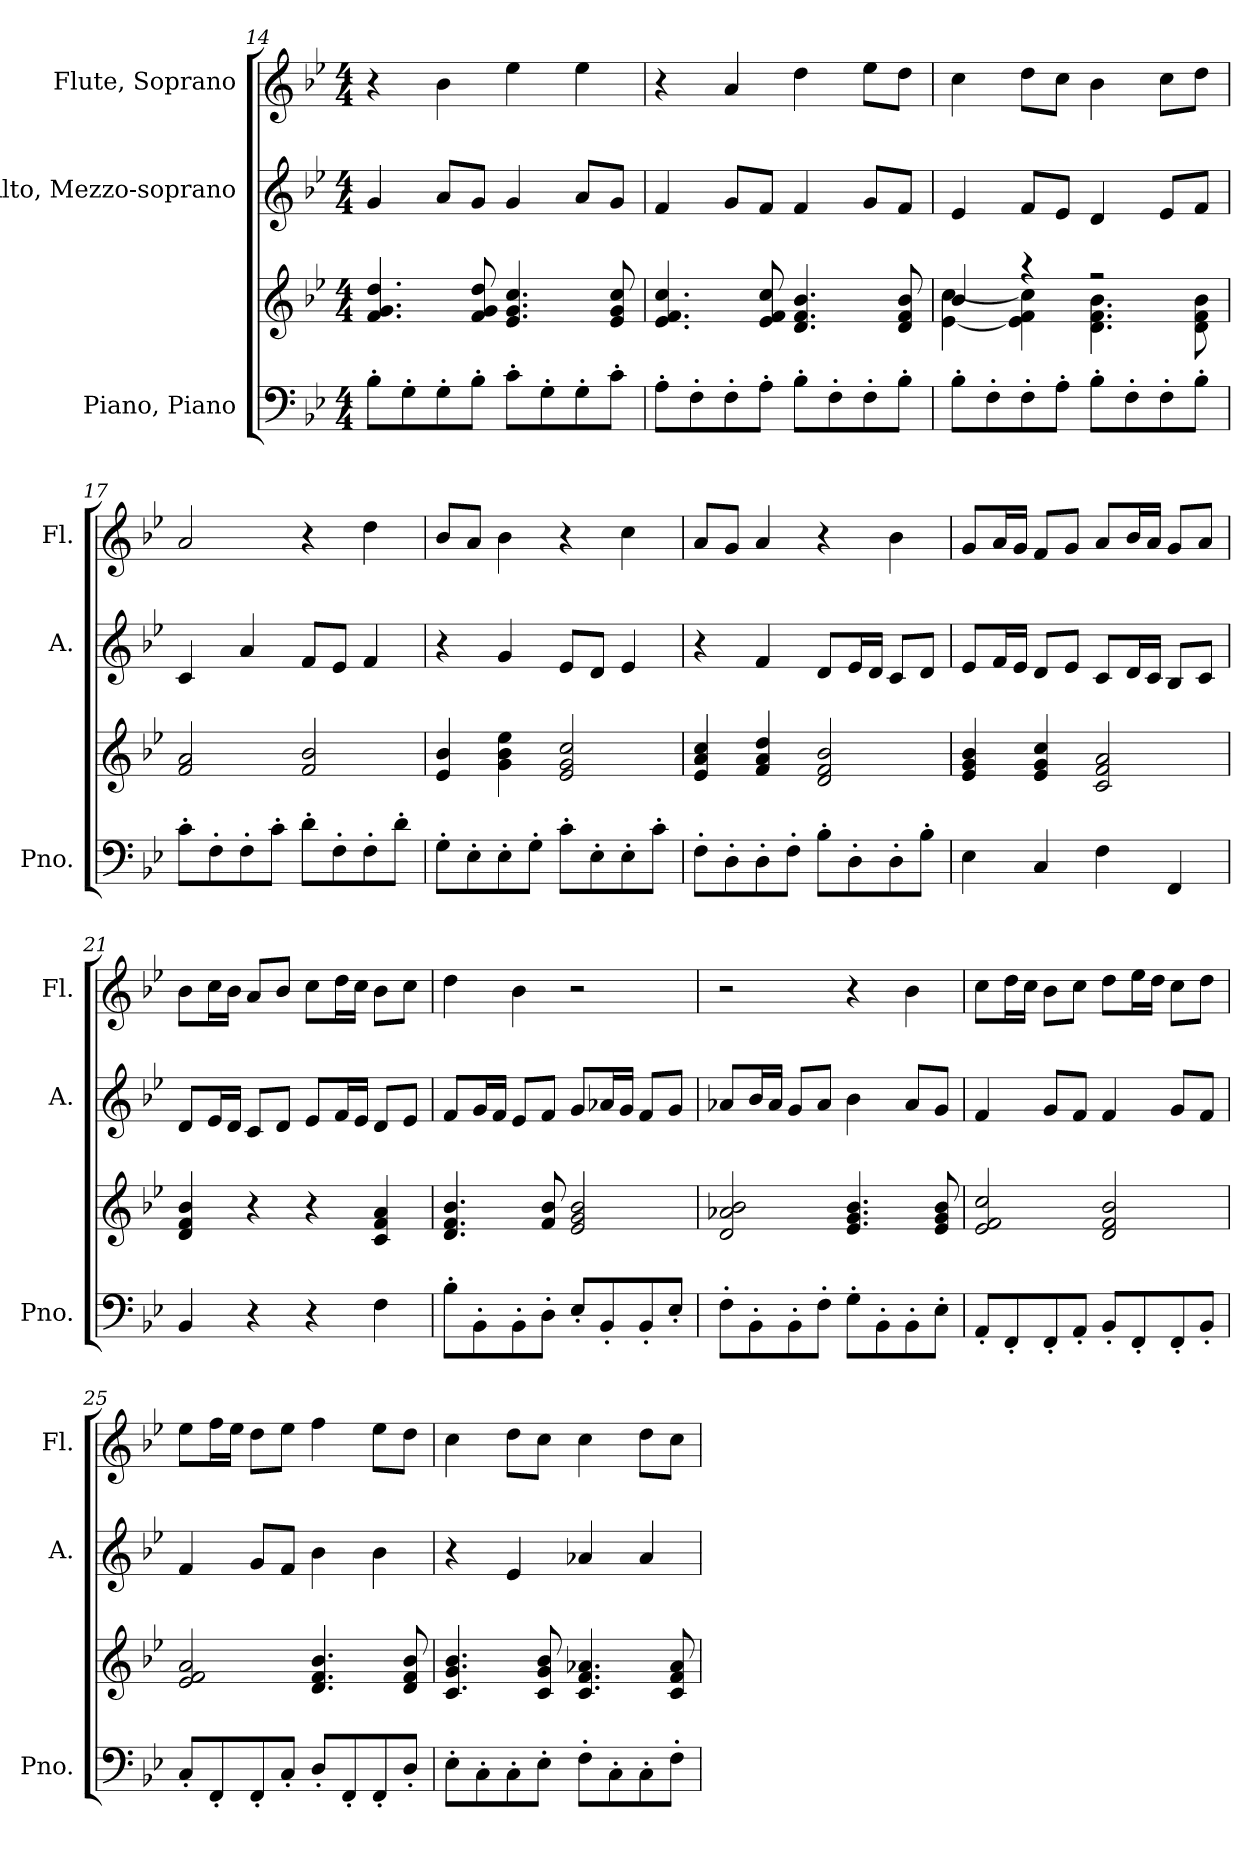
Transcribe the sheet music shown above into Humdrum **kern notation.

**kern	**kern	**kern	**kern
*part3	*part3	*part2	*part1
*staff4	*staff3	*staff2	*staff1
*I"Piano, Piano	*	*I"Alto, Mezzo-soprano	*I"Flute, Soprano
*I'Pno.	*	*I'A.	*I'Fl.
*clefF4	*clefG2	*clefG2	*clefG2
*k[b-e-]	*k[b-e-]	*k[b-e-]	*k[b-e-]
*M4/4	*M4/4	*M4/4	*M4/4
=14	=14	=14	=14
8B-'\L	4.f/ 4.g/ 4.dd/	4g/	4r
8G'\	.	.	.
8G'\	.	8a/L	4b-\
8B-'\J	8f/ 8g/ 8dd/	8g/J	.
8c'\L	4.e-/ 4.g/ 4.cc/	4g/	4ee-\
8G'\	.	.	.
8G'\	.	8a/L	4ee-\
8c'\J	8e-/ 8g/ 8cc/	8g/J	.
=15	=15	=15	=15
8A'\L	4.e-/ 4.f/ 4.cc/	4f/	4r
8F'\	.	.	.
8F'\	.	8g/L	4a/
8A'\J	8e-/ 8f/ 8cc/	8f/J	.
8B-'\L	4.d/ 4.f/ 4.b-/	4f/	4dd\
8F'\	.	.	.
8F'\	.	8g/L	8ee-\L
8B-'\J	8d/ 8f/ 8b-/	8f/J	8dd\J
!!LO:LB:g=z
=16	=16	=16	=16
*	*^	*	*
8B-'\L	4b-/	[4e-\ [4cc\	4e-/	4cc\
8F'\	.	.	.	.
8F'\	4r	4e-\] 4f\ 4cc\]	8f/L	8dd\L
8A'\J	.	.	8e-/J	8cc\J
8B-'\L	2r	4.d\ 4.f\ 4.b-\	4d/	4b-\
8F'\	.	.	.	.
8F'\	.	.	8e-/L	8cc\L
8B-'\J	.	8d\ 8f\ 8b-\	8f/J	8dd\J
*	*v	*v	*	*
=17	=17	=17	=17
8c'\L	2f/ 2a/	4c/	2a/
8F'\	.	.	.
8F'\	.	4a/	.
8c'\J	.	.	.
8d'\L	2f/ 2b-/	8f/L	4r
8F'\	.	8e-/J	.
8F'\	.	4f/	4dd\
8d'\J	.	.	.
=18	=18	=18	=18
8G'\L	4e-/ 4b-/	4r	8b-/L
8E-'\	.	.	8a/J
8E-'\	4g\ 4b-\ 4ee-\	4g/	4b-\
8G'\J	.	.	.
8c'\L	2e-/ 2g/ 2cc/	8e-/L	4r
8E-'\	.	8d/J	.
8E-'\	.	4e-/	4cc\
8c'\J	.	.	.
=19	=19	=19	=19
8F'\L	4e-/ 4a/ 4cc/	4r	8a/L
8D'\	.	.	8g/J
8D'\	4f/ 4a/ 4dd/	4f/	4a/
8F'\J	.	.	.
8B-'\L	2d/ 2f/ 2b-/	8d/L	4r
8D'\	.	16e-/L	.
.	.	16d/JJ	.
8D'\	.	8c/L	4b-\
8B-'\J	.	8d/J	.
!!LO:PB:g=z
=20	=20	=20	=20
4E-\	4e-/ 4g/ 4b-/	8e-/L	8g/L
.	.	16f/L	16a/L
.	.	16e-/JJ	16g/JJ
4C/	4e-/ 4g/ 4cc/	8d/L	8f/L
.	.	8e-/J	8g/J
4F\	2c/ 2f/ 2a/	8c/L	8a/L
.	.	16d/L	16b-/L
.	.	16c/JJ	16a/JJ
4FF/	.	8B-/L	8g/L
.	.	8c/J	8a/J
=21	=21	=21	=21
4BB-/	4d/ 4f/ 4b-/	8d/L	8b-\L
.	.	16e-/L	16cc\L
.	.	16d/JJ	16b-\JJ
4r	4r	8c/L	8a/L
.	.	8d/J	8b-/J
4r	4r	8e-/L	8cc\L
.	.	16f/L	16dd\L
.	.	16e-/JJ	16cc\JJ
4F\	4c/ 4f/ 4a/	8d/L	8b-\L
.	.	8e-/J	8cc\J
=22	=22	=22	=22
8B-'\L	4.d/ 4.f/ 4.b-/	8f/L	4dd\
8BB-'\	.	16g/L	.
.	.	16f/JJ	.
8BB-'\	.	8e-/L	4b-\
8D'\J	8f/ 8b-/	8f/J	.
8E-'/L	2e-/ 2g/ 2b-/	8g/L	2r
8BB-'/	.	16a-X/L	.
.	.	16g/JJ	.
8BB-'/	.	8f/L	.
8E-'/J	.	8g/J	.
=23	=23	=23	=23
8F'\L	2d/ 2a-X/ 2b-/	8a-X/L	2r
8BB-'\	.	16b-/L	.
.	.	16a-/JJ	.
8BB-'\	.	8g/L	.
8F'\J	.	8a-/J	.
8G'\L	4.e-/ 4.g/ 4.b-/	4b-\	4r
8BB-'\	.	.	.
8BB-'\	.	8a-/L	4b-\
8E-'\J	8e-/ 8g/ 8b-/	8g/J	.
!!LO:LB:g=z
=24	=24	=24	=24
8AA'/L	2e-/ 2f/ 2cc/	4f/	8cc\L
8FF'/	.	.	16dd\L
.	.	.	16cc\JJ
8FF'/	.	8g/L	8b-\L
8AA'/J	.	8f/J	8cc\J
8BB-'/L	2d/ 2f/ 2b-/	4f/	8dd\L
8FF'/	.	.	16ee-\L
.	.	.	16dd\JJ
8FF'/	.	8g/L	8cc\L
8BB-'/J	.	8f/J	8dd\J
=25	=25	=25	=25
8C'/L	2e-/ 2f/ 2a/	4f/	8ee-\L
8FF'/	.	.	16ff\L
.	.	.	16ee-\JJ
8FF'/	.	8g/L	8dd\L
8C'/J	.	8f/J	8ee-\J
8D'/L	4.d/ 4.f/ 4.b-/	4b-\	4ff\
8FF'/	.	.	.
8FF'/	.	4b-\	8ee-\L
8D'/J	8d/ 8f/ 8b-/	.	8dd\J
=26	=26	=26	=26
8E-'\L	4.c/ 4.g/ 4.b-/	4r	4cc\
8C'\	.	.	.
8C'\	.	4e-/	8dd\L
8E-'\J	8c/ 8g/ 8b-/	.	8cc\J
8F'\L	4.c/ 4.f/ 4.a-X/	4a-X/	4cc\
8C'\	.	.	.
8C'\	.	4a-/	8dd\L
8F'\J	8c/ 8f/ 8a-/	.	8cc\J
=	=	=	=
*-	*-	*-	*-
